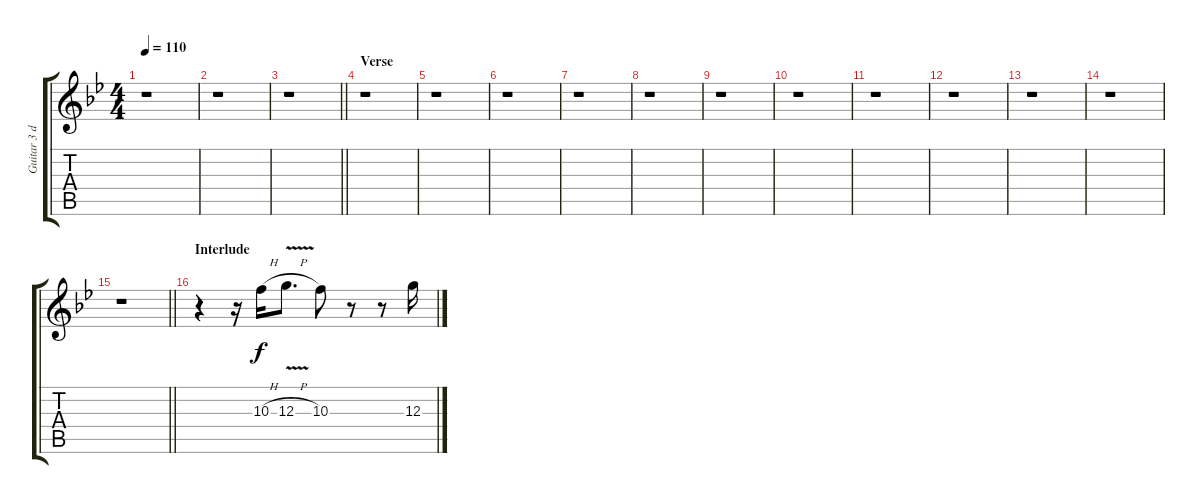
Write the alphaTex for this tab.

\track ("Guitar 3 delay" "Guitar 3 d") {instrument distortionguitar}
\staff {score tabs}
\tuning (E4 B3 G3 D3 A2 E2) {hide}
\ts (4 4)
\tempo 110
\clef g2
\ks gminor
r.1{dy f} |
r.1 |
\barLineRight lightlight
r.1 |
\section ("" "Verse")
r.1 |
r.1 |
r.1 |
r.1 |
r.1 |
r.1 |
r.1 |
r.1 |
r.1 |
r.1 |
r.1 |
\barLineRight lightlight
r.1 |
\section ("" "Interlude")
r.4 r.16 10.3{h}.16 12.3{v h}.8{d} 10.3.8 r.8 r.8 12.3.16
